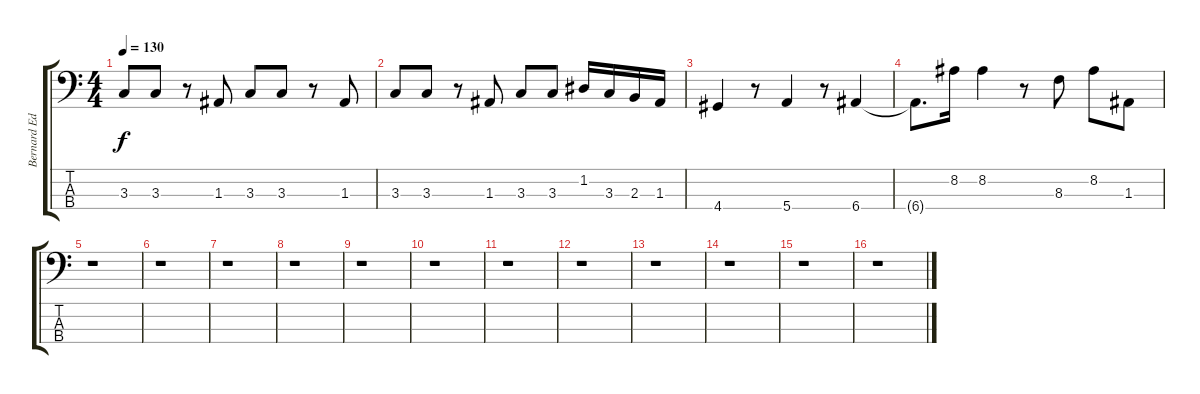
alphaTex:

\track ("Bernard Edwards" "Bernard Ed") {instrument slapbass1}
\staff {score tabs}
\tuning (G2 D2 A1 E1) {hide}
\ts (4 4)
\tempo 130
\clef f4
\ks c
3.3.8{dy f} 3.3.8 r.8 1.3.8 3.3.8 3.3.8 r.8 1.3.8 |
3.3.8 3.3.8 r.8 1.3.8 3.3.8 3.3.8 1.2.16 3.3.16 2.3.16 1.3.16 |
4.4.4 r.8 5.4.4 r.8 6.4.4 |
6.4{t}.8{d} 8.2.16 8.2.4 r.8 8.3.8 8.2.8 1.3.8 |
r.1 |
r.1 |
r.1 |
r.1 |
r.1 |
r.1 |
r.1 |
r.1 |
r.1 |
r.1 |
r.1 |
r.1
